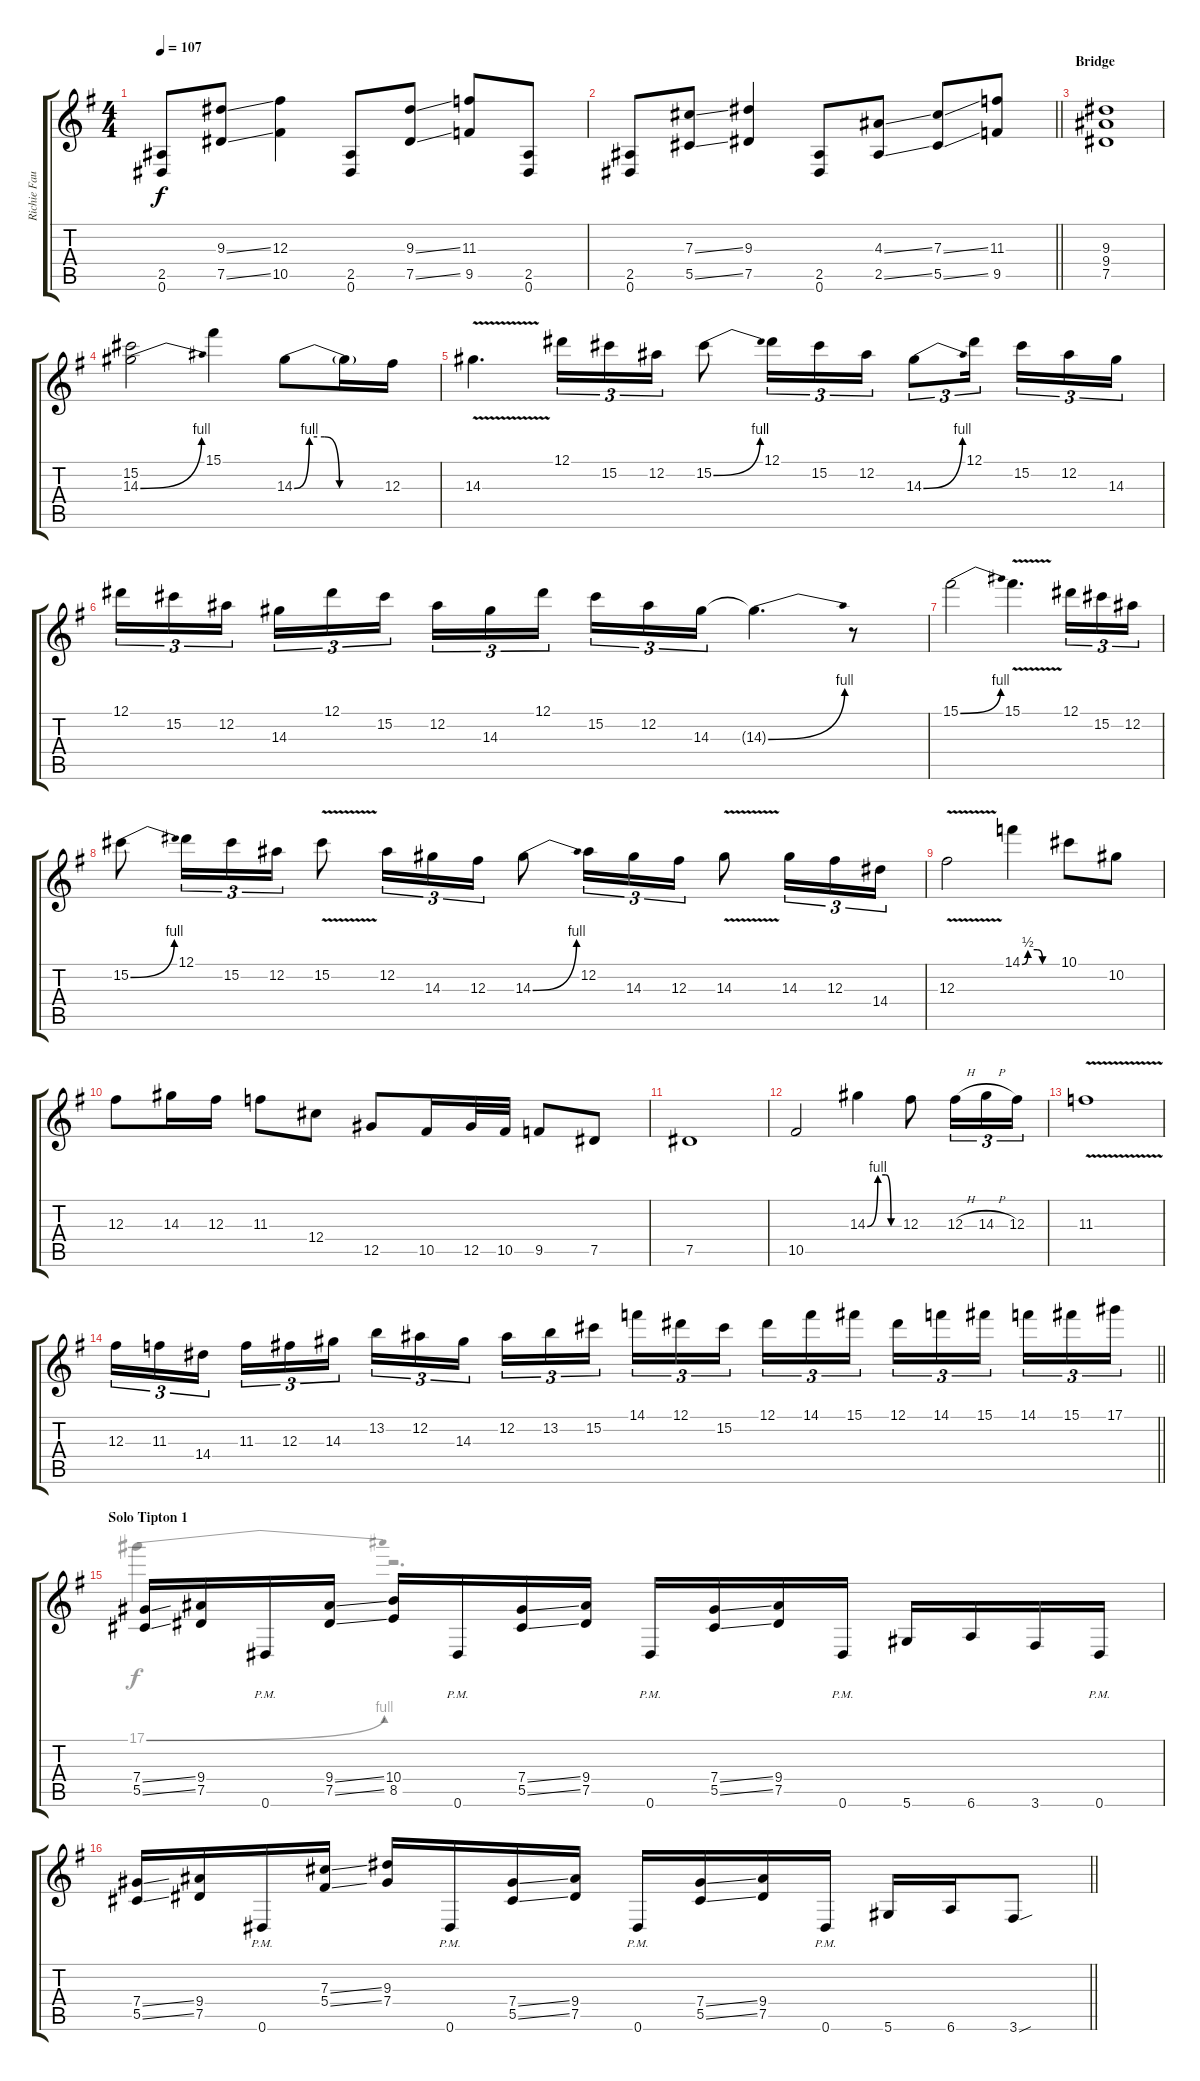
\track ("Richie Faulkner" "Richie Fau") {instrument overdrivenguitar}
\staff {score tabs}
\tuning (Eb4 Bb3 Gb3 Db3 Ab2 Eb2) {hide}
\voice
\ts (4 4)
\tempo 107
\clef g2
\ks eminor
(2.5 0.6).8{dy f} (9.3{ss} 7.5{ss}).8 (12.3 10.5).4 (2.5 0.6).8 (9.3{ss} 7.5{ss}).8 (11.3 9.5).8 (2.5 0.6).8 |
\barLineRight lightlight
(2.5 0.6).8 (7.3{ss} 5.5{ss}).8 (9.3 7.5).4 (2.5 0.6).8 (4.3{ss} 2.5{ss}).8 (7.3{ss} 5.5{ss}).8 (11.3 9.5).8 |
\section ("" "Bridge")
(9.3 9.4 7.5).1 |
(15.2 14.3{be (bend 0 0 60 4)}).2 15.1.4 14.3{be (custom 0 0 10 4 20 4 30 0 60 0)}.8 14.3{t}.16 12.3.16 |
14.3{v}.4{d} 12.1.16{tu (3 2)} 15.2.16{tu (3 2)} 12.2.16{tu (3 2)} 15.2{be (bend 0 0 60 4)}.8 12.1.16{tu (3 2)} 15.2.16{tu (3 2)} 12.2.16{tu (3 2)} 14.3{be (bend 0 0 60 4)}.8{tu (3 2)} 12.1.16{tu (3 2) beam splitsecondary} 15.2.16{tu (3 2)} 12.2.16{tu (3 2)} 14.3.16{tu (3 2)} |
12.1.16{tu (3 2)} 15.2.16{tu (3 2)} 12.2.16{tu (3 2) beam splitsecondary} 14.3.16{tu (3 2)} 12.1.16{tu (3 2)} 15.2.16{tu (3 2)} 12.2.16{tu (3 2)} 14.3.16{tu (3 2)} 12.1.16{tu (3 2) beam splitsecondary} 15.2.16{tu (3 2)} 12.2.16{tu (3 2)} 14.3.16{tu (3 2)} 14.3{be (bend 0 0 60 4) t}.4{d} r.8 |
15.1{be (bend 0 0 60 4)}.2 15.1{v}.4{d} 12.1.16{tu (3 2)} 15.2.16{tu (3 2)} 12.2.16{tu (3 2)} |
15.2{be (bend 0 0 60 4)}.8 12.1.16{tu (3 2)} 15.2.16{tu (3 2)} 12.2.16{tu (3 2)} 15.2{v}.8 12.2.16{tu (3 2)} 14.3.16{tu (3 2)} 12.3.16{tu (3 2)} 14.3{be (bend 0 0 60 4)}.8 12.2.16{tu (3 2)} 14.3.16{tu (3 2)} 12.3.16{tu (3 2)} 14.3{v}.8 14.3.16{tu (3 2)} 12.3.16{tu (3 2)} 14.4.16{tu (3 2)} |
12.3{v}.2 14.1{be (custom 0 0 10 2 26 2 35 0 60 0)}.4 10.1.8 10.2.8 |
12.3.8 14.3.16 12.3.16 11.3.8 12.4.8 12.5.8 10.5.16 12.5.32 10.5.32 9.5.8 7.5.8 |
7.5.1 |
10.5.2 14.3{be (custom 0 0 20 4 35 4 45 0 60 0)}.4 12.3.8 12.3{h}.16{tu (3 2)} 14.3{h}.16{tu (3 2)} 12.3.16{tu (3 2)} |
11.3{v}.1 |
\barLineRight lightlight
12.3.16{tu (3 2)} 11.3.16{tu (3 2)} 14.4.16{tu (3 2) beam splitsecondary} 11.3.16{tu (3 2)} 12.3.16{tu (3 2)} 14.3.16{tu (3 2)} 13.2.16{tu (3 2)} 12.2.16{tu (3 2)} 14.3.16{tu (3 2) beam splitsecondary} 12.2.16{tu (3 2)} 13.2.16{tu (3 2)} 15.2.16{tu (3 2)} 14.1.16{tu (3 2)} 12.1.16{tu (3 2)} 15.2.16{tu (3 2) beam splitsecondary} 12.1.16{tu (3 2)} 14.1.16{tu (3 2)} 15.1.16{tu (3 2)} 12.1.16{tu (3 2)} 14.1.16{tu (3 2)} 15.1.16{tu (3 2) beam splitsecondary} 14.1.16{tu (3 2)} 15.1.16{tu (3 2)} 17.1.16{tu (3 2)} |
\section ("" "Solo Tipton 1")
(7.4{ss} 5.5{ss}).16 (9.4 7.5).16 0.6{pm}.16 (9.4{ss} 7.5{ss}).16 (10.4 8.5).16 0.6{pm}.16 (7.4{ss} 5.5{ss}).16 (9.4 7.5).16 0.6{pm}.16 (7.4{ss} 5.5{ss}).16 (9.4 7.5).16 0.6{pm}.16 5.6.16 6.6.16 3.6.16 0.6{pm}.16 |
\barLineRight lightlight
(7.4{ss} 5.5{ss}).16 (9.4 7.5).16 0.6{pm}.16 (7.3{ss} 5.4{ss}).16 (9.3 7.4).16 0.6{pm}.16 (7.4{ss} 5.5{ss}).16 (9.4 7.5).16 0.6{pm}.16 (7.4{ss} 5.5{ss}).16 (9.4 7.5).16 0.6{pm}.16 5.6.16 6.6.16 3.6{sou}.8
\voice
\clef g2
\ottava regular
\simile none
\ks eminor
|
\barLineRight lightlight
|
|
|
|
|
|
|
|
|
|
|
|
\barLineRight lightlight
|
17.1{be (bend 0 0 60 4)}.4 r.2{d} |
\barLineRight lightlight
